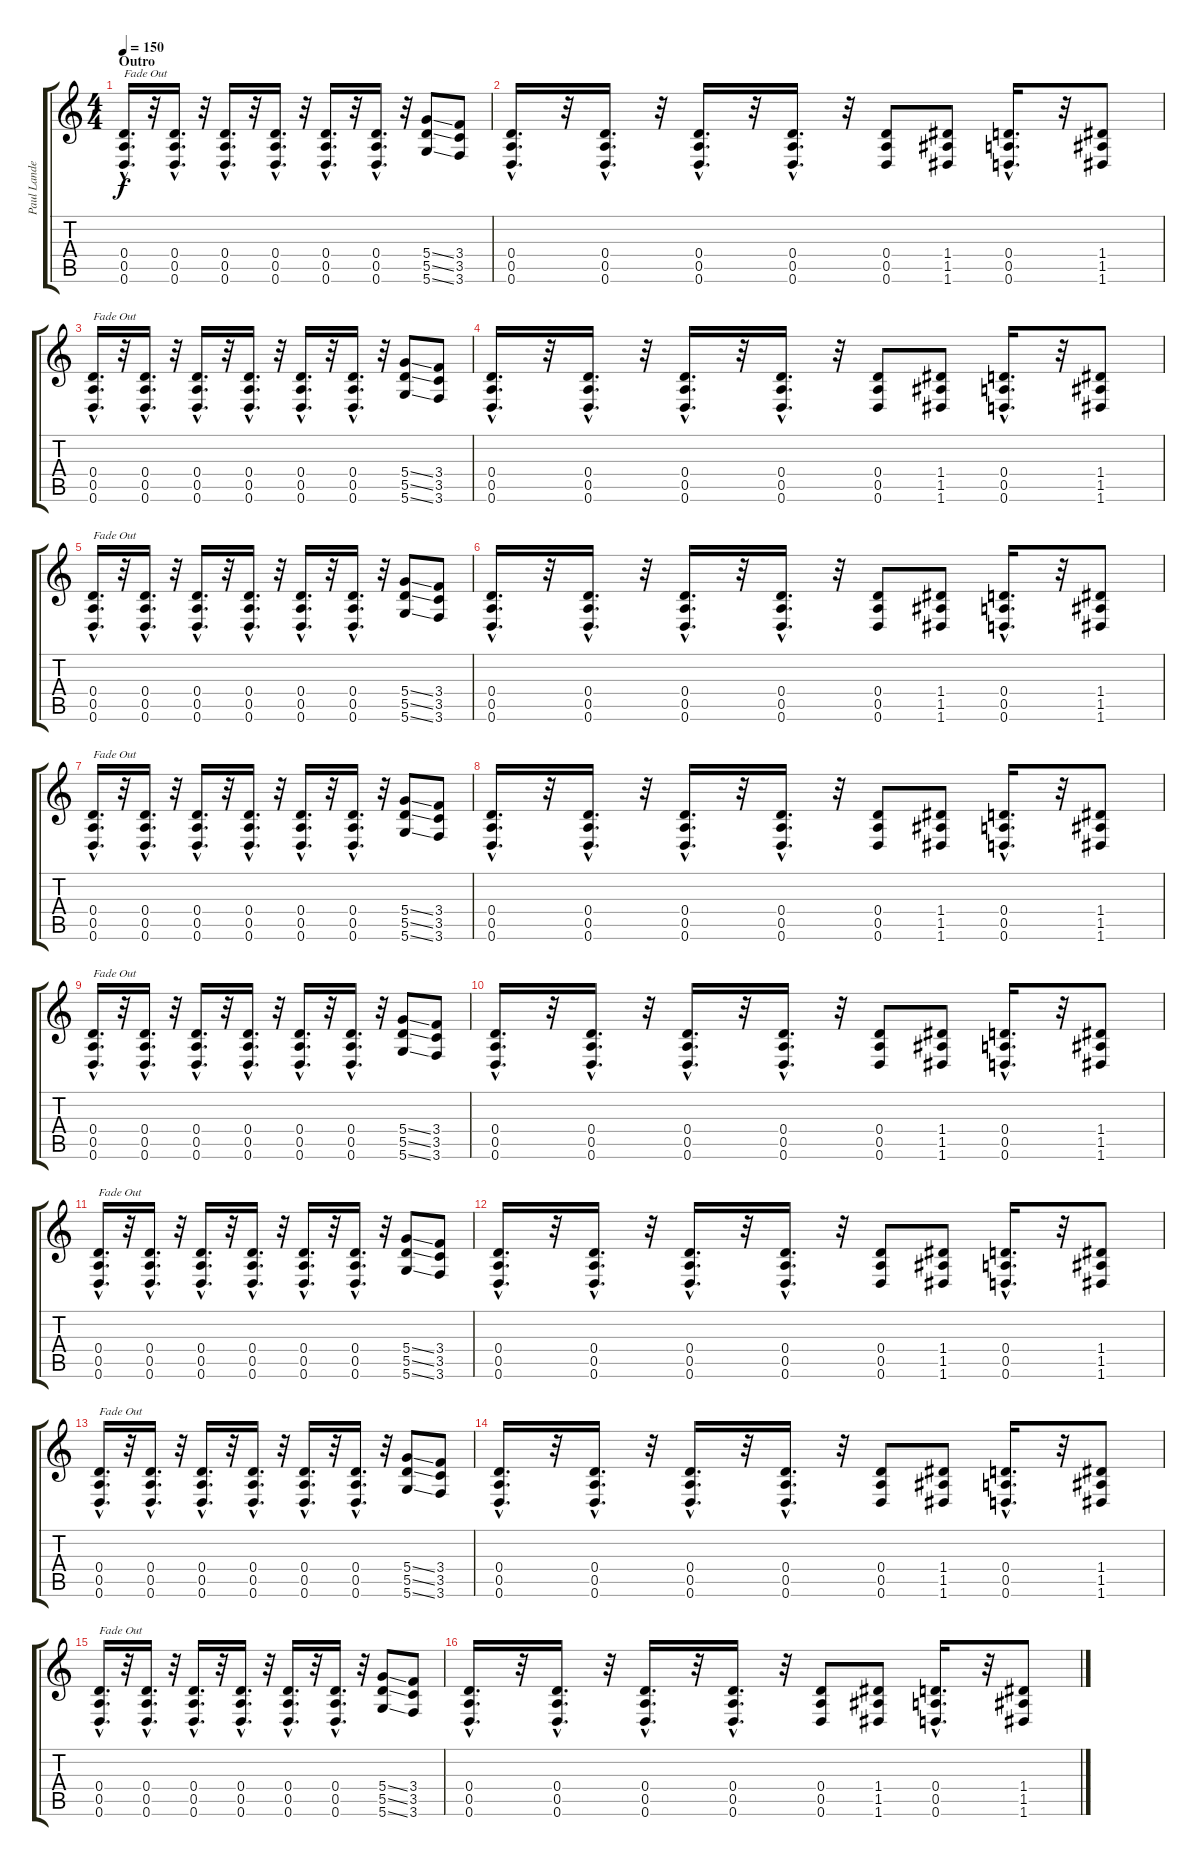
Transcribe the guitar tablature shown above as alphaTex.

\track ("Paul Landers" "Paul Lande") {instrument distortionguitar}
\staff {score tabs}
\tuning (E4 B3 G3 D3 A2 D2) {hide}
\ts (4 4)
\section ("" "Outro")
\tempo 150
\clef g2
\ks c
(0.4{hac} 0.5{hac} 0.6{hac}).16{d txt "Fade Out" dy f volume 0} r.32 (0.4{hac} 0.5{hac} 0.6{hac}).16{d} r.32 (0.4{hac} 0.5{hac} 0.6{hac}).16{d} r.32 (0.4{hac} 0.5{hac} 0.6{hac}).16{d} r.32 (0.4{hac} 0.5{hac} 0.6{hac}).16{d} r.32 (0.4{hac} 0.5{hac} 0.6{hac}).16{d} r.32 (5.4{ss} 5.5{ss} 5.6{ss}).8 (3.4 3.5 3.6).8 |
(0.4{hac} 0.5{hac} 0.6{hac}).16{d} r.32 (0.4{hac} 0.5{hac} 0.6{hac}).16{d} r.32 (0.4{hac} 0.5{hac} 0.6{hac}).16{d} r.32 (0.4{hac} 0.5{hac} 0.6{hac}).16{d} r.32 (0.4 0.5 0.6).8 (1.4 1.5 1.6).8 (0.4{hac} 0.5{hac} 0.6{hac}).16{d} r.32 (1.4 1.5 1.6).8 |
(0.4{hac} 0.5{hac} 0.6{hac}).16{d txt "Fade Out"} r.32 (0.4{hac} 0.5{hac} 0.6{hac}).16{d} r.32 (0.4{hac} 0.5{hac} 0.6{hac}).16{d} r.32 (0.4{hac} 0.5{hac} 0.6{hac}).16{d} r.32 (0.4{hac} 0.5{hac} 0.6{hac}).16{d} r.32 (0.4{hac} 0.5{hac} 0.6{hac}).16{d} r.32 (5.4{ss} 5.5{ss} 5.6{ss}).8 (3.4 3.5 3.6).8 |
(0.4{hac} 0.5{hac} 0.6{hac}).16{d} r.32 (0.4{hac} 0.5{hac} 0.6{hac}).16{d} r.32 (0.4{hac} 0.5{hac} 0.6{hac}).16{d} r.32 (0.4{hac} 0.5{hac} 0.6{hac}).16{d} r.32 (0.4 0.5 0.6).8 (1.4 1.5 1.6).8 (0.4{hac} 0.5{hac} 0.6{hac}).16{d} r.32 (1.4 1.5 1.6).8 |
(0.4{hac} 0.5{hac} 0.6{hac}).16{d txt "Fade Out"} r.32 (0.4{hac} 0.5{hac} 0.6{hac}).16{d} r.32 (0.4{hac} 0.5{hac} 0.6{hac}).16{d} r.32 (0.4{hac} 0.5{hac} 0.6{hac}).16{d} r.32 (0.4{hac} 0.5{hac} 0.6{hac}).16{d} r.32 (0.4{hac} 0.5{hac} 0.6{hac}).16{d} r.32 (5.4{ss} 5.5{ss} 5.6{ss}).8 (3.4 3.5 3.6).8 |
(0.4{hac} 0.5{hac} 0.6{hac}).16{d} r.32 (0.4{hac} 0.5{hac} 0.6{hac}).16{d} r.32 (0.4{hac} 0.5{hac} 0.6{hac}).16{d} r.32 (0.4{hac} 0.5{hac} 0.6{hac}).16{d} r.32 (0.4 0.5 0.6).8 (1.4 1.5 1.6).8 (0.4{hac} 0.5{hac} 0.6{hac}).16{d} r.32 (1.4 1.5 1.6).8 |
(0.4{hac} 0.5{hac} 0.6{hac}).16{d txt "Fade Out"} r.32 (0.4{hac} 0.5{hac} 0.6{hac}).16{d} r.32 (0.4{hac} 0.5{hac} 0.6{hac}).16{d} r.32 (0.4{hac} 0.5{hac} 0.6{hac}).16{d} r.32 (0.4{hac} 0.5{hac} 0.6{hac}).16{d} r.32 (0.4{hac} 0.5{hac} 0.6{hac}).16{d} r.32 (5.4{ss} 5.5{ss} 5.6{ss}).8 (3.4 3.5 3.6).8 |
(0.4{hac} 0.5{hac} 0.6{hac}).16{d} r.32 (0.4{hac} 0.5{hac} 0.6{hac}).16{d} r.32 (0.4{hac} 0.5{hac} 0.6{hac}).16{d} r.32 (0.4{hac} 0.5{hac} 0.6{hac}).16{d} r.32 (0.4 0.5 0.6).8 (1.4 1.5 1.6).8 (0.4{hac} 0.5{hac} 0.6{hac}).16{d} r.32 (1.4 1.5 1.6).8 |
(0.4{hac} 0.5{hac} 0.6{hac}).16{d txt "Fade Out"} r.32 (0.4{hac} 0.5{hac} 0.6{hac}).16{d} r.32 (0.4{hac} 0.5{hac} 0.6{hac}).16{d} r.32 (0.4{hac} 0.5{hac} 0.6{hac}).16{d} r.32 (0.4{hac} 0.5{hac} 0.6{hac}).16{d} r.32 (0.4{hac} 0.5{hac} 0.6{hac}).16{d} r.32 (5.4{ss} 5.5{ss} 5.6{ss}).8 (3.4 3.5 3.6).8 |
(0.4{hac} 0.5{hac} 0.6{hac}).16{d} r.32 (0.4{hac} 0.5{hac} 0.6{hac}).16{d} r.32 (0.4{hac} 0.5{hac} 0.6{hac}).16{d} r.32 (0.4{hac} 0.5{hac} 0.6{hac}).16{d} r.32 (0.4 0.5 0.6).8 (1.4 1.5 1.6).8 (0.4{hac} 0.5{hac} 0.6{hac}).16{d} r.32 (1.4 1.5 1.6).8 |
(0.4{hac} 0.5{hac} 0.6{hac}).16{d txt "Fade Out"} r.32 (0.4{hac} 0.5{hac} 0.6{hac}).16{d} r.32 (0.4{hac} 0.5{hac} 0.6{hac}).16{d} r.32 (0.4{hac} 0.5{hac} 0.6{hac}).16{d} r.32 (0.4{hac} 0.5{hac} 0.6{hac}).16{d} r.32 (0.4{hac} 0.5{hac} 0.6{hac}).16{d} r.32 (5.4{ss} 5.5{ss} 5.6{ss}).8 (3.4 3.5 3.6).8 |
(0.4{hac} 0.5{hac} 0.6{hac}).16{d} r.32 (0.4{hac} 0.5{hac} 0.6{hac}).16{d} r.32 (0.4{hac} 0.5{hac} 0.6{hac}).16{d} r.32 (0.4{hac} 0.5{hac} 0.6{hac}).16{d} r.32 (0.4 0.5 0.6).8 (1.4 1.5 1.6).8 (0.4{hac} 0.5{hac} 0.6{hac}).16{d} r.32 (1.4 1.5 1.6).8 |
(0.4{hac} 0.5{hac} 0.6{hac}).16{d txt "Fade Out"} r.32 (0.4{hac} 0.5{hac} 0.6{hac}).16{d} r.32 (0.4{hac} 0.5{hac} 0.6{hac}).16{d} r.32 (0.4{hac} 0.5{hac} 0.6{hac}).16{d} r.32 (0.4{hac} 0.5{hac} 0.6{hac}).16{d} r.32 (0.4{hac} 0.5{hac} 0.6{hac}).16{d} r.32 (5.4{ss} 5.5{ss} 5.6{ss}).8 (3.4 3.5 3.6).8 |
(0.4{hac} 0.5{hac} 0.6{hac}).16{d} r.32 (0.4{hac} 0.5{hac} 0.6{hac}).16{d} r.32 (0.4{hac} 0.5{hac} 0.6{hac}).16{d} r.32 (0.4{hac} 0.5{hac} 0.6{hac}).16{d} r.32 (0.4 0.5 0.6).8 (1.4 1.5 1.6).8 (0.4{hac} 0.5{hac} 0.6{hac}).16{d} r.32 (1.4 1.5 1.6).8 |
(0.4{hac} 0.5{hac} 0.6{hac}).16{d txt "Fade Out"} r.32 (0.4{hac} 0.5{hac} 0.6{hac}).16{d} r.32 (0.4{hac} 0.5{hac} 0.6{hac}).16{d} r.32 (0.4{hac} 0.5{hac} 0.6{hac}).16{d} r.32 (0.4{hac} 0.5{hac} 0.6{hac}).16{d} r.32 (0.4{hac} 0.5{hac} 0.6{hac}).16{d} r.32 (5.4{ss} 5.5{ss} 5.6{ss}).8 (3.4 3.5 3.6).8 |
(0.4{hac} 0.5{hac} 0.6{hac}).16{d} r.32 (0.4{hac} 0.5{hac} 0.6{hac}).16{d} r.32 (0.4{hac} 0.5{hac} 0.6{hac}).16{d} r.32 (0.4{hac} 0.5{hac} 0.6{hac}).16{d} r.32 (0.4 0.5 0.6).8 (1.4 1.5 1.6).8 (0.4{hac} 0.5{hac} 0.6{hac}).16{d} r.32 (1.4 1.5 1.6).8
